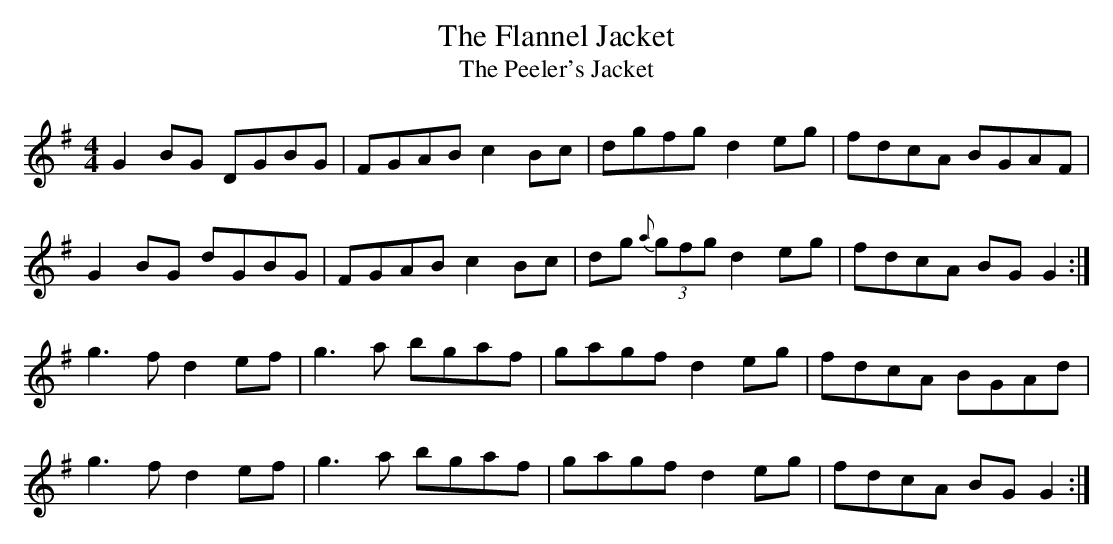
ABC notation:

X:1
T:Flannel Jacket, The
T:Peeler's Jacket, The
M:4/4
L:1/8
K:G
G2BG DGBG|FGAB c2Bc|dgfg d2eg|fdcA BGAF|!
G2BG dGBG|FGAB c2Bc|dg{a} (3gfg d2eg|fdcA BGG2:|!
g3f d2ef|g3a bgaf|gagf d2eg|fdcA BGAd|!
g3f d2ef|g3a bgaf|gagf d2eg|fdcA BGG2:|!
